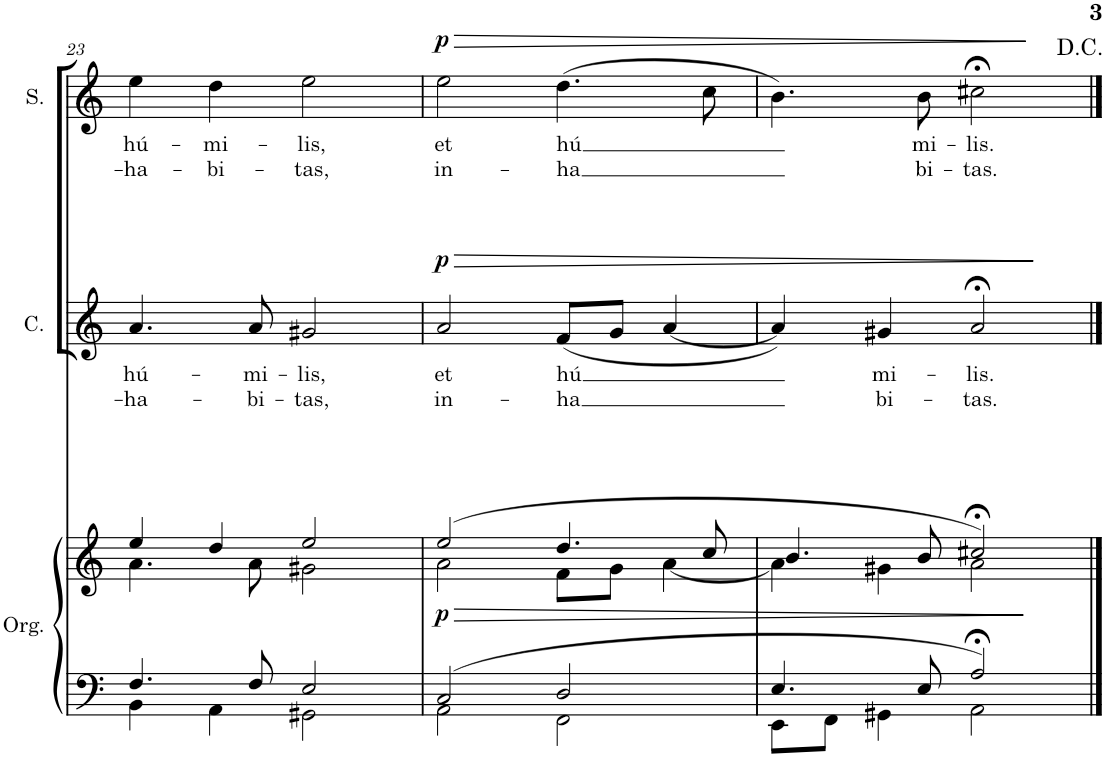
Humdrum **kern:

**kern	**kern	**dynam	**kern	**text	**text	**dynam	**kern	**text	**text	**dynam
*part3	*part3	*part3	*part2	*part2	*part2	*part2	*part1	*part1	*part1	*part1
*staff4	*staff3	*staff3/4	*staff2	*staff2	*staff2	*staff2	*staff1	*staff1	*staff1	*staff1
*I"Órgano	*	*	*I"Contralto	*	*	*	*I"Soprano	*	*	*
*	*	*	*I'C.	*	*	*	*I'S.	*	*	*
!!LO:PB:g=z
*clefF4	*clefG2	*	*clefG2	*	*	*	*clefG2	*	*	*
*k[]	*k[]	*	*k[]	*	*	*	*k[]	*	*	*
*M4/4	*M4/4	*	*M4/4	*	*	*	*M4/4	*	*	*
*met(c)	*met(c)	*	*met(c)	*	*	*	*met(c)	*	*	*
=23	=23	=23	=23	=23	=23	=23	=23	=23	=23	=23
*^	*^	*	*	*	*	*	*	*	*	*
!	!	!	!	!	!	!LO:LY:b	!LO:LY:b	!	!	!LO:LY:b	!LO:LY:b	!
4.F/	4BB\	4ee/	4.a\	.	4.a/	hú-	-ha-	.	4ee\	hú-	-ha-	.
!	!	!	!	!	!	!	!	!	!	!LO:LY:b	!LO:LY:b	!
.	4AA\	4dd/	.	.	.	.	.	.	4dd\	-mi-	-bi-	.
!	!	!	!	!	!	!LO:LY:b	!LO:LY:b	!	!	!	!	!
8F/	.	.	8a\	.	8a/	-mi-	-bi-	.	.	.	.	.
!	!	!	!	!	!	!LO:LY:b	!LO:LY:b	!	!	!LO:LY:b	!LO:LY:b	!
2E/	2GG#X\	2ee/	2g#X\	.	2g#X/	-lis,	-tas,	.	2ee\	-lis,	-tas,	.
=24	=24	=24	=24	=24	=24	=24	=24	=24	=24	=24	=24	=24
!	!	!	!	!LO:HP:b	!	!LO:LY:b	!LO:LY:b	!LO:HP:b	!	!LO:LY:b	!LO:LY:b	!LO:HP:b
!	!	!	!	!LO:DY:n=1:b	!	!	!	!LO:DY:n=1:a	!	!	!	!LO:DY:n=1:a
2C/	2AA\	(2ee/	2a\	> p	2a/	et	in-	> p	2ee\	et	in-	> p
!	!	!	!	!	!	!LO:LY:b	!LO:LY:b	!	!	!LO:LY:b	!LO:LY:b	!
2D/	2FF\	4.dd/	8f\L	.	(8f/L	hú	-ha	.	(4.dd\	hú	-ha	.
.	.	.	8g\J	.	8g/J	.	.	.	.	.	.	.
.	.	.	[4a\	.	[4a/	.	.	.	.	.	.	.
.	.	8cc/	.	.	.	.	.	.	8cc\	.	.	.
=25	=25	=25	=25	=25	=25	=25	=25	=25	=25	=25	=25	=25
4.E/	8EE\L	4.b/	4a\]	.	4a/])	.	.	.	4.b\)	.	.	.
.	8FF\J	.	.	.	.	.	.	.	.	.	.	.
!	!	!	!	!	!	!LO:LY:b	!LO:LY:b	!	!	!	!	!
.	4GG#X\	.	4g#X\	.	4g#X/	mi-	bi-	.	.	.	.	.
!	!	!	!	!	!	!	!	!	!	!LO:LY:b	!LO:LY:b	!
8E/	.	8b/	.	.	.	.	.	.	8b\	mi-	bi-	.
!	!	!	!	!	!	!LO:LY:b	!LO:LY:b	!	!	!LO:LY:b	!LO:LY:b	!
2A;</	2AA\	2cc#X;</)	2a\	.	2a;</	-lis.	-tas.	.	2cc#X;<\	-lis.	-tas.	.
*v	*v	*	*	*	*	*	*	*	*	*	*	*
*	*v	*v	*	*	*	*	*	*	*	*	*
.	.	]	.	.	.	]	.	.	.	]
==	==	==	==	==	==	==	==	==	==	==
*-	*-	*-	*-	*-	*-	*-	*-	*-	*-	*-
